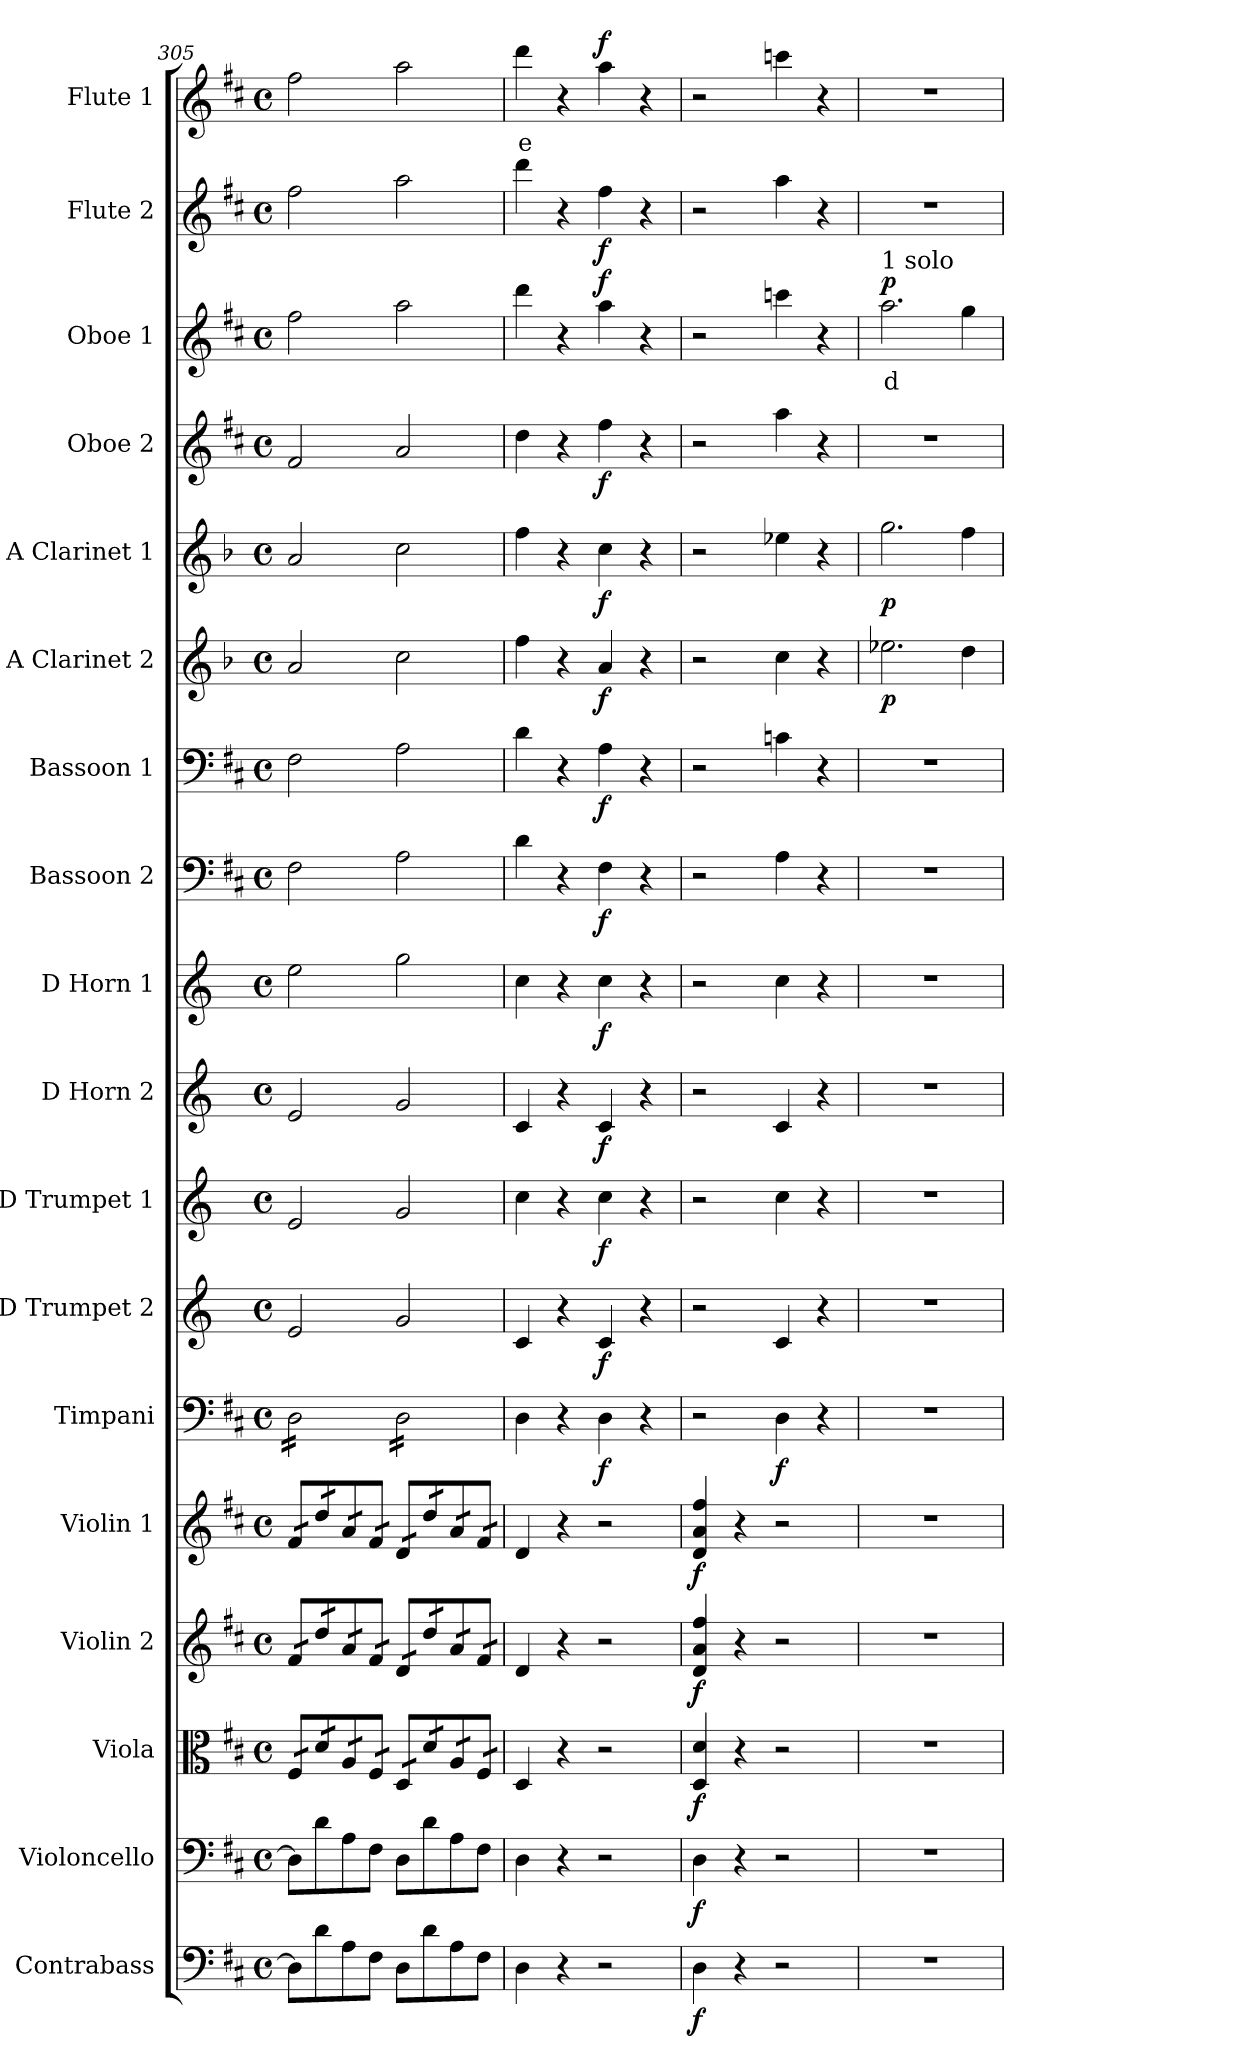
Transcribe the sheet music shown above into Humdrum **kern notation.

**kern	**dynam	**kern	**dynam	**kern	**dynam	**kern	**dynam	**kern	**dynam	**kern	**dynam	**kern	**dynam	**kern	**dynam	**kern	**dynam	**kern	**dynam	**kern	**dynam	**kern	**dynam	**kern	**dynam	**kern	**dynam	**kern	**dynam	**kern	**text	**dynam	**kern	**dynam	**kern	**text	**dynam
*part18	*part18	*part17	*part17	*part16	*part16	*part15	*part15	*part14	*part14	*part13	*part13	*part12	*part12	*part11	*part11	*part10	*part10	*part9	*part9	*part8	*part8	*part7	*part7	*part6	*part6	*part5	*part5	*part4	*part4	*part3	*part3	*part3	*part2	*part2	*part1	*part1	*part1
*staff18	*staff18	*staff17	*staff17	*staff16	*staff16	*staff15	*staff15	*staff14	*staff14	*staff13	*staff13	*staff12	*staff12	*staff11	*staff11	*staff10	*staff10	*staff9	*staff9	*staff8	*staff8	*staff7	*staff7	*staff6	*staff6	*staff5	*staff5	*staff4	*staff4	*staff3	*staff3	*staff3	*staff2	*staff2	*staff1	*staff1	*staff1
*I"Contrabass	*	*I"Violoncello	*	*I"Viola	*	*I"Violin 2	*	*I"Violin 1	*	*I"Timpani	*	*I"D Trumpet 2	*	*I"D Trumpet 1	*	*I"D Horn 2	*	*I"D Horn 1	*	*I"Bassoon 2	*	*I"Bassoon 1	*	*I"A Clarinet 2	*	*I"A Clarinet 1	*	*I"Oboe 2	*	*I"Oboe 1	*	*	*I"Flute 2	*	*I"Flute 1	*	*
*I'Cb	*	*I'Vc	*	*I'Vla	*	*I'Vln 2	*	*I'Vln 1	*	*I'Timp	*	*I'Tpt 2	*	*I'Tpt 1	*	*I'Hn 2	*	*I'Hn 1	*	*I'Bsn 2	*	*I'Bsn 1	*	*I'Cl 2	*	*I'Cl 1	*	*I'Ob 2	*	*I'Ob 1	*	*	*I'Fl 2	*	*I'Fl 1	*	*
*clefF4	*	*clefF4	*	*clefC3	*	*clefG2	*	*clefG2	*	*clefF4	*	*clefG2	*	*clefG2	*	*clefG2	*	*clefG2	*	*clefF4	*	*clefF4	*	*clefG2	*	*clefG2	*	*clefG2	*	*clefG2	*	*	*clefG2	*	*clefG2	*	*
*ITrd7c12	*	*	*	*	*	*	*	*	*	*	*	*ITrd-1c-2	*	*ITrd-1c-2	*	*ITrd6c10	*	*ITrd6c10	*	*	*	*	*	*ITrd2c3	*	*ITrd2c3	*	*	*	*	*	*	*	*	*	*	*
*k[f#c#]	*	*k[f#c#]	*	*k[f#c#]	*	*k[f#c#]	*	*k[f#c#]	*	*k[f#c#]	*	*k[f#c#]	*	*k[f#c#]	*	*k[f#c#]	*	*k[f#c#]	*	*k[f#c#]	*	*k[f#c#]	*	*k[f#c#]	*	*k[f#c#]	*	*k[f#c#]	*	*k[f#c#]	*	*	*k[f#c#]	*	*k[f#c#]	*	*
*M4/4	*	*M4/4	*	*M4/4	*	*M4/4	*	*M4/4	*	*M4/4	*	*M4/4	*	*M4/4	*	*M4/4	*	*M4/4	*	*M4/4	*	*M4/4	*	*M4/4	*	*M4/4	*	*M4/4	*	*M4/4	*	*	*M4/4	*	*M4/4	*	*
*met(c)	*	*met(c)	*	*met(c)	*	*met(c)	*	*met(c)	*	*met(c)	*	*met(c)	*	*met(c)	*	*met(c)	*	*met(c)	*	*met(c)	*	*met(c)	*	*met(c)	*	*met(c)	*	*met(c)	*	*met(c)	*	*	*met(c)	*	*met(c)	*	*
=305	=305	=305	=305	=305	=305	=305	=305	=305	=305	=305	=305	=305	=305	=305	=305	=305	=305	=305	=305	=305	=305	=305	=305	=305	=305	=305	=305	=305	=305	=305	=305	=305	=305	=305	=305	=305	=305
*	*	*	*	*tremolo	*	*	*	*	*	*	*	*	*	*	*	*	*	*	*	*	*	*	*	*	*	*	*	*	*	*	*	*	*	*	*	*	*
*	*	*	*	*	*	*tremolo	*	*	*	*	*	*	*	*	*	*	*	*	*	*	*	*	*	*	*	*	*	*	*	*	*	*	*	*	*	*	*
*	*	*	*	*	*	*	*	*tremolo	*	*	*	*	*	*	*	*	*	*	*	*	*	*	*	*	*	*	*	*	*	*	*	*	*	*	*	*	*
*	*	*	*	*	*	*	*	*	*	*tremolo	*	*	*	*	*	*	*	*	*	*	*	*	*	*	*	*	*	*	*	*	*	*	*	*	*	*	*
8DD\L]	.	8D\L]	.	16F#/LL	.	16f#/LL	.	16f#/LL	.	16D\LL	.	2f#/	.	2f#/	.	2F#/	.	2f#\	.	2F#\	.	2F#\	.	2f#/	.	2f#/	.	2f#/	.	2ff#\	.	.	2ff#\	.	2ff#\	.	.
.	.	.	.	16F#/	.	16f#/	.	16f#/	.	16D\	.	.	.	.	.	.	.	.	.	.	.	.	.	.	.	.	.	.	.	.	.	.	.	.	.	.	.
8D\	.	8d\	.	16d/	.	16dd/	.	16dd/	.	16D\	.	.	.	.	.	.	.	.	.	.	.	.	.	.	.	.	.	.	.	.	.	.	.	.	.	.	.
.	.	.	.	16d/	.	16dd/	.	16dd/	.	16D\	.	.	.	.	.	.	.	.	.	.	.	.	.	.	.	.	.	.	.	.	.	.	.	.	.	.	.
8AA\	.	8A\	.	16A/	.	16a/	.	16a/	.	16D\	.	.	.	.	.	.	.	.	.	.	.	.	.	.	.	.	.	.	.	.	.	.	.	.	.	.	.
.	.	.	.	16A/	.	16a/	.	16a/	.	16D\	.	.	.	.	.	.	.	.	.	.	.	.	.	.	.	.	.	.	.	.	.	.	.	.	.	.	.
8FF#\J	.	8F#\J	.	16F#/	.	16f#/	.	16f#/	.	16D\	.	.	.	.	.	.	.	.	.	.	.	.	.	.	.	.	.	.	.	.	.	.	.	.	.	.	.
.	.	.	.	16F#/JJ	.	16f#/JJ	.	16f#/JJ	.	16D\JJ	.	.	.	.	.	.	.	.	.	.	.	.	.	.	.	.	.	.	.	.	.	.	.	.	.	.	.
8DD\L	.	8D\L	.	16D/LL	.	16d/LL	.	16d/LL	.	16D\LL	.	2a/	.	2a/	.	2A/	.	2a\	.	2A\	.	2A\	.	2a\	.	2a\	.	2a/	.	2aa\	.	.	2aa\	.	2aa\	.	.
.	.	.	.	16D/	.	16d/	.	16d/	.	16D\	.	.	.	.	.	.	.	.	.	.	.	.	.	.	.	.	.	.	.	.	.	.	.	.	.	.	.
8D\	.	8d\	.	16d/	.	16dd/	.	16dd/	.	16D\	.	.	.	.	.	.	.	.	.	.	.	.	.	.	.	.	.	.	.	.	.	.	.	.	.	.	.
.	.	.	.	16d/	.	16dd/	.	16dd/	.	16D\	.	.	.	.	.	.	.	.	.	.	.	.	.	.	.	.	.	.	.	.	.	.	.	.	.	.	.
8AA\	.	8A\	.	16A/	.	16a/	.	16a/	.	16D\	.	.	.	.	.	.	.	.	.	.	.	.	.	.	.	.	.	.	.	.	.	.	.	.	.	.	.
.	.	.	.	16A/	.	16a/	.	16a/	.	16D\	.	.	.	.	.	.	.	.	.	.	.	.	.	.	.	.	.	.	.	.	.	.	.	.	.	.	.
8FF#\J	.	8F#\J	.	16F#/	.	16f#/	.	16f#/	.	16D\	.	.	.	.	.	.	.	.	.	.	.	.	.	.	.	.	.	.	.	.	.	.	.	.	.	.	.
.	.	.	.	16F#/JJ	.	16f#/JJ	.	16f#/JJ	.	16D\JJ	.	.	.	.	.	.	.	.	.	.	.	.	.	.	.	.	.	.	.	.	.	.	.	.	.	.	.
*	*	*	*	*	*	*	*	*	*	*Xtremolo	*	*	*	*	*	*	*	*	*	*	*	*	*	*	*	*	*	*	*	*	*	*	*	*	*	*	*
*	*	*	*	*	*	*	*	*Xtremolo	*	*	*	*	*	*	*	*	*	*	*	*	*	*	*	*	*	*	*	*	*	*	*	*	*	*	*	*	*
*	*	*	*	*	*	*Xtremolo	*	*	*	*	*	*	*	*	*	*	*	*	*	*	*	*	*	*	*	*	*	*	*	*	*	*	*	*	*	*	*
*	*	*	*	*Xtremolo	*	*	*	*	*	*	*	*	*	*	*	*	*	*	*	*	*	*	*	*	*	*	*	*	*	*	*	*	*	*	*	*	*
=306	=306	=306	=306	=306	=306	=306	=306	=306	=306	=306	=306	=306	=306	=306	=306	=306	=306	=306	=306	=306	=306	=306	=306	=306	=306	=306	=306	=306	=306	=306	=306	=306	=306	=306	=306	=306	=306
!	!	!	!	!	!	!	!	!	!	!	!	!	!	!	!	!	!	!	!	!	!	!	!	!	!	!	!	!	!	!	!	!	!	!	!	!LO:LY:b:color=#FF0000	!
4DD\	.	4D\	.	4D/	.	4d/	.	4d/	.	4D\	.	4d/	.	4dd\	.	4D/	.	4d\	.	4d\	.	4d\	.	4dd\	.	4dd\	.	4dd\	.	4ddd\	.	.	4ddd\	.	4ddd\	e	.
4r	.	4r	.	4r	.	4r	.	4r	.	4r	.	4r	.	4r	.	4r	.	4r	.	4r	.	4r	.	4r	.	4r	.	4r	.	4r	.	.	4r	.	4r	.	.
!	!	!	!	!	!	!	!	!	!	!	!LO:DY:b	!	!LO:DY:b	!	!LO:DY:b	!	!LO:DY:b	!	!LO:DY:b	!	!LO:DY:b	!	!LO:DY:b	!	!LO:DY:b	!	!LO:DY:b	!	!LO:DY:b	!	!	!LO:DY:b	!	!LO:DY:b	!	!	!LO:DY:b
2r	.	2r	.	2r	.	2r	.	2r	.	4D\	f	4d/	f	4dd\	f	4D/	f	4d\	f	4F#\	f	4A\	f	4f#/	f	4a\	f	4ff#\	f	4aa\	.	f	4ff#\	f	4aa\	.	f
.	.	.	.	.	.	.	.	.	.	4r	.	4r	.	4r	.	4r	.	4r	.	4r	.	4r	.	4r	.	4r	.	4r	.	4r	.	.	4r	.	4r	.	.
!!LO:PB:g=z
=307	=307	=307	=307	=307	=307	=307	=307	=307	=307	=307	=307	=307	=307	=307	=307	=307	=307	=307	=307	=307	=307	=307	=307	=307	=307	=307	=307	=307	=307	=307	=307	=307	=307	=307	=307	=307	=307
!	!LO:DY:b	!	!LO:DY:b	!	!LO:DY:b	!	!LO:DY:b	!	!LO:DY:b	!	!	!	!	!	!	!	!	!	!	!	!	!	!	!	!	!	!	!	!	!	!	!	!	!	!	!	!
4DD\	f	4D\	f	4D/ 4d/	f	4d/ 4a/ 4ff#/	f	4d/ 4a/ 4ff#/	f	2r	.	2r	.	2r	.	2r	.	2r	.	2r	.	2r	.	2r	.	2r	.	2r	.	2r	.	.	2r	.	2r	.	.
4r	.	4r	.	4r	.	4r	.	4r	.	.	.	.	.	.	.	.	.	.	.	.	.	.	.	.	.	.	.	.	.	.	.	.	.	.	.	.	.
!	!	!	!	!	!	!	!	!	!	!	!LO:DY:b	!	!	!	!	!	!	!	!	!	!	!	!	!	!	!	!	!	!	!	!	!	!	!	!	!	!
2r	.	2r	.	2r	.	2r	.	2r	.	4D\	f	4d/	.	4dd\	.	4D/	.	4d\	.	4A\	.	4cn\	.	4a\	.	4ccn\	.	4aa\	.	4cccn\	.	.	4aa\	.	4cccn\	.	.
.	.	.	.	.	.	.	.	.	.	4r	.	4r	.	4r	.	4r	.	4r	.	4r	.	4r	.	4r	.	4r	.	4r	.	4r	.	.	4r	.	4r	.	.
=308	=308	=308	=308	=308	=308	=308	=308	=308	=308	=308	=308	=308	=308	=308	=308	=308	=308	=308	=308	=308	=308	=308	=308	=308	=308	=308	=308	=308	=308	=308	=308	=308	=308	=308	=308	=308	=308
!	!	!	!	!	!	!	!	!	!	!	!	!	!	!	!	!	!	!	!	!	!	!	!	!	!	!	!	!	!	!LO:TX:a:t=1 solo	!	!	!	!	!	!	!
!	!	!	!	!	!	!	!	!	!	!	!	!	!	!	!	!	!	!	!	!	!	!	!	!	!LO:DY:b	!	!LO:DY:b	!	!	!	!LO:LY:b:color=#FF0000	!LO:DY:b	!	!	!	!	!
1r	.	1r	.	1r	.	1r	.	1r	.	1r	.	1r	.	1r	.	1r	.	1r	.	1r	.	1r	.	2.ccn\	p	2.ee\	p	1r	.	2.aa\	d	p	1r	.	1r	.	.
.	.	.	.	.	.	.	.	.	.	.	.	.	.	.	.	.	.	.	.	.	.	.	.	4b\	.	4dd\	.	.	.	4gg\	.	.	.	.	.	.	.
=	=	=	=	=	=	=	=	=	=	=	=	=	=	=	=	=	=	=	=	=	=	=	=	=	=	=	=	=	=	=	=	=	=	=	=	=	=
*-	*-	*-	*-	*-	*-	*-	*-	*-	*-	*-	*-	*-	*-	*-	*-	*-	*-	*-	*-	*-	*-	*-	*-	*-	*-	*-	*-	*-	*-	*-	*-	*-	*-	*-	*-	*-	*-
